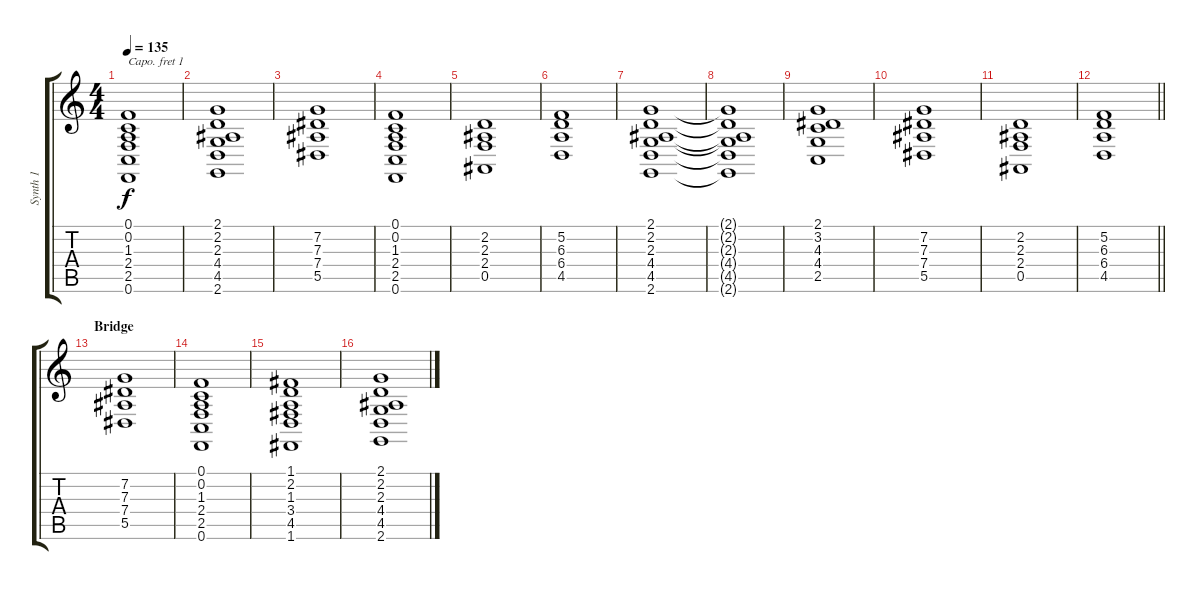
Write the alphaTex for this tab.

\track ("Synth 1" "Synth 1") {instrument synthstrings1}
\staff {score tabs}
\capo 1
\tuning (E4 B3 G3 D3 A2 E2) {hide}
\ts (4 4)
\tempo 135
\clef g2
\ks c
(0.1 0.2 1.3 2.4 2.5 0.6).1{dy f} |
(2.1 2.2 2.3 4.4 4.5 2.6).1 |
(7.2 7.3 7.4 5.5).1 |
(0.1 0.2 1.3 2.4 2.5 0.6).1 |
(2.2 2.3 2.4 0.5).1 |
(5.2 6.3 6.4 4.5).1 |
(2.1 2.2 2.3 4.4 4.5 2.6).1 |
(2.1{t} 2.2{t} 2.3{t} 4.4{t} 4.5{t} 2.6{t}).1 |
(2.1 3.2 4.3 4.4 2.5).1 |
(7.2 7.3 7.4 5.5).1 |
(2.2 2.3 2.4 0.5).1 |
\barLineRight lightlight
(5.2 6.3 6.4 4.5).1 |
\section ("" "Bridge")
(7.2 7.3 7.4 5.5).1 |
(0.1 0.2 1.3 2.4 2.5 0.6).1 |
(1.1 2.2 1.3 3.4 4.5 1.6).1 |
(2.1 2.2 2.3 4.4 4.5 2.6).1
